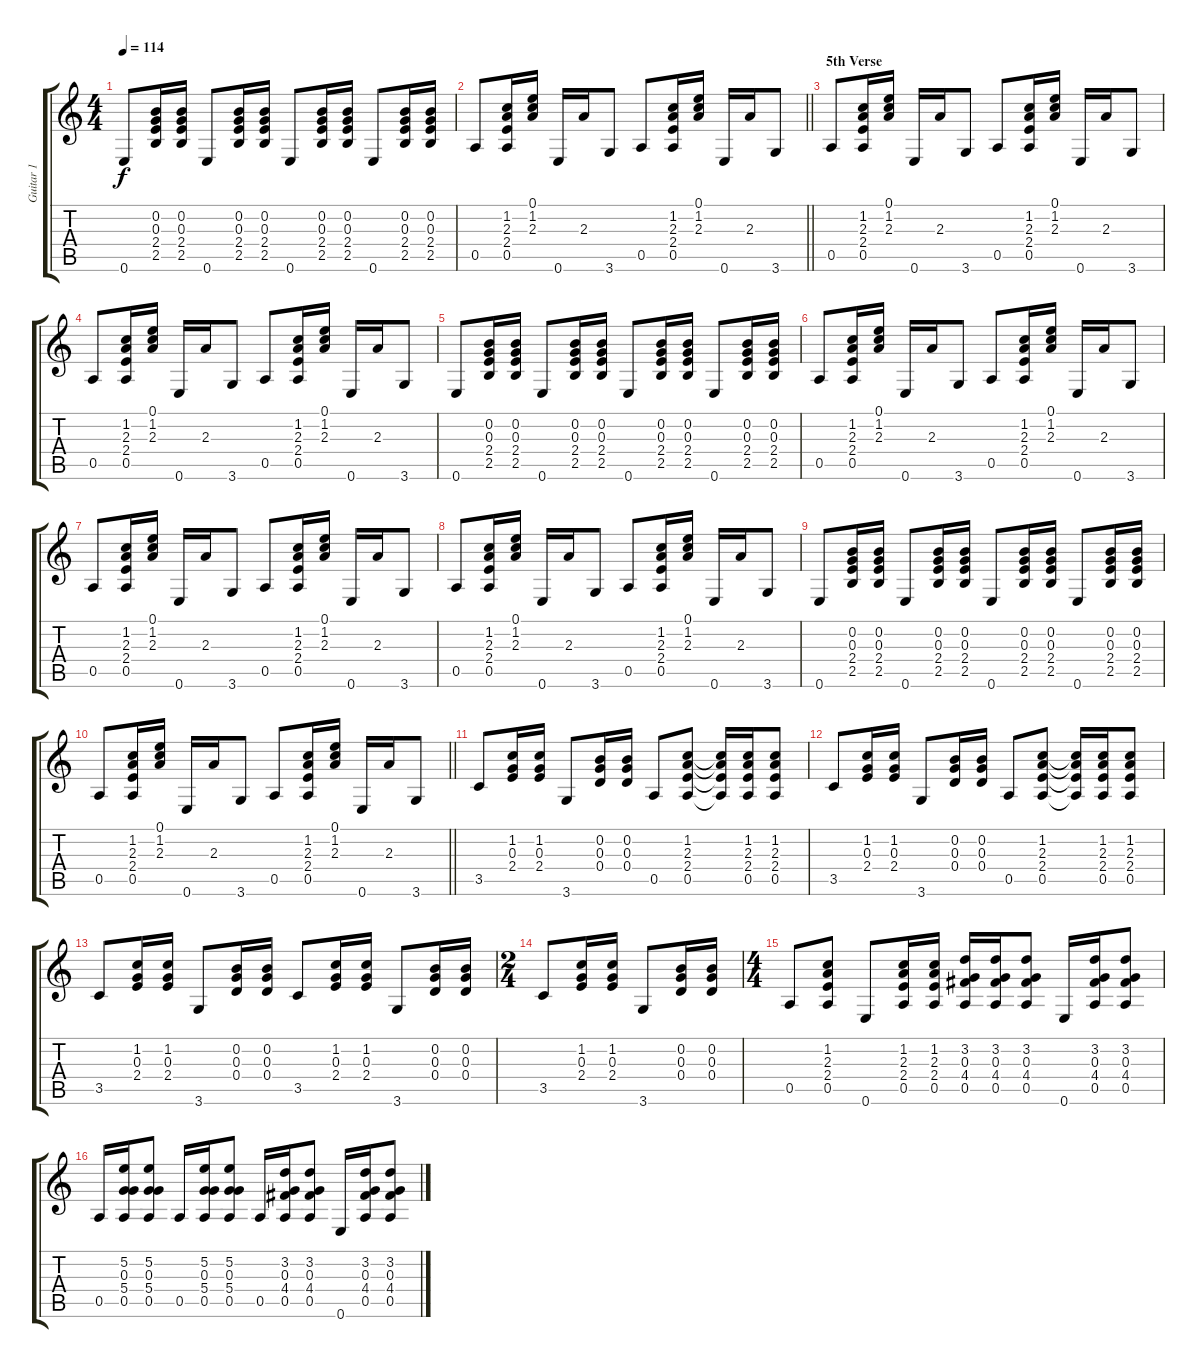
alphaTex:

\track ("Guitar 1" "Guitar 1") {instrument acousticguitarsteel}
\staff {score tabs}
\tuning (E4 B3 G3 D3 A2 E2) {hide}
\ts (4 4)
\tempo 114
\clef g2
\ks c
0.6.8{dy f} (0.2 0.3 2.4 2.5).16 (0.2 0.3 2.4 2.5).16 0.6.8 (0.2 0.3 2.4 2.5).16 (0.2 0.3 2.4 2.5).16 0.6.8 (0.2 0.3 2.4 2.5).16 (0.2 0.3 2.4 2.5).16 0.6.8 (0.2 0.3 2.4 2.5).16 (0.2 0.3 2.4 2.5).16 |
\barLineRight lightlight
0.5.8 (1.2 2.3 2.4 0.5).16 (0.1 1.2 2.3).16 0.6.16 2.3.16 3.6.8 0.5.8 (1.2 2.3 2.4 0.5).16 (0.1 1.2 2.3).16 0.6.16 2.3.16 3.6.8 |
\section ("" "5th Verse")
0.5.8 (1.2 2.3 2.4 0.5).16 (0.1 1.2 2.3).16 0.6.16 2.3.16 3.6.8 0.5.8 (1.2 2.3 2.4 0.5).16 (0.1 1.2 2.3).16 0.6.16 2.3.16 3.6.8 |
0.5.8 (1.2 2.3 2.4 0.5).16 (0.1 1.2 2.3).16 0.6.16 2.3.16 3.6.8 0.5.8 (1.2 2.3 2.4 0.5).16 (0.1 1.2 2.3).16 0.6.16 2.3.16 3.6.8 |
0.6.8 (0.2 0.3 2.4 2.5).16 (0.2 0.3 2.4 2.5).16 0.6.8 (0.2 0.3 2.4 2.5).16 (0.2 0.3 2.4 2.5).16 0.6.8 (0.2 0.3 2.4 2.5).16 (0.2 0.3 2.4 2.5).16 0.6.8 (0.2 0.3 2.4 2.5).16 (0.2 0.3 2.4 2.5).16 |
0.5.8 (1.2 2.3 2.4 0.5).16 (0.1 1.2 2.3).16 0.6.16 2.3.16 3.6.8 0.5.8 (1.2 2.3 2.4 0.5).16 (0.1 1.2 2.3).16 0.6.16 2.3.16 3.6.8 |
0.5.8 (1.2 2.3 2.4 0.5).16 (0.1 1.2 2.3).16 0.6.16 2.3.16 3.6.8 0.5.8 (1.2 2.3 2.4 0.5).16 (0.1 1.2 2.3).16 0.6.16 2.3.16 3.6.8 |
0.5.8 (1.2 2.3 2.4 0.5).16 (0.1 1.2 2.3).16 0.6.16 2.3.16 3.6.8 0.5.8 (1.2 2.3 2.4 0.5).16 (0.1 1.2 2.3).16 0.6.16 2.3.16 3.6.8 |
0.6.8 (0.2 0.3 2.4 2.5).16 (0.2 0.3 2.4 2.5).16 0.6.8 (0.2 0.3 2.4 2.5).16 (0.2 0.3 2.4 2.5).16 0.6.8 (0.2 0.3 2.4 2.5).16 (0.2 0.3 2.4 2.5).16 0.6.8 (0.2 0.3 2.4 2.5).16 (0.2 0.3 2.4 2.5).16 |
\barLineRight lightlight
0.5.8 (1.2 2.3 2.4 0.5).16 (0.1 1.2 2.3).16 0.6.16 2.3.16 3.6.8 0.5.8 (1.2 2.3 2.4 0.5).16 (0.1 1.2 2.3).16 0.6.16 2.3.16 3.6.8 |
3.5.8 (1.2 0.3 2.4).16 (1.2 0.3 2.4).16 3.6.8 (0.2 0.3 0.4).16 (0.2 0.3 0.4).16 0.5.8 (1.2 2.3 2.4 0.5).8 (1.2{t} 2.3{t} 2.4{t} 0.5{t}).16 (1.2 2.3 2.4 0.5).16 (1.2 2.3 2.4 0.5).8 |
3.5.8 (1.2 0.3 2.4).16 (1.2 0.3 2.4).16 3.6.8 (0.2 0.3 0.4).16 (0.2 0.3 0.4).16 0.5.8 (1.2 2.3 2.4 0.5).8 (1.2{t} 2.3{t} 2.4{t} 0.5{t}).16 (1.2 2.3 2.4 0.5).16 (1.2 2.3 2.4 0.5).8 |
3.5.8 (1.2 0.3 2.4).16 (1.2 0.3 2.4).16 3.6.8 (0.2 0.3 0.4).16 (0.2 0.3 0.4).16 3.5.8 (1.2 0.3 2.4).16 (1.2 0.3 2.4).16 3.6.8 (0.2 0.3 0.4).16 (0.2 0.3 0.4).16 |
\ts (2 4)
3.5.8 (1.2 0.3 2.4).16 (1.2 0.3 2.4).16 3.6.8 (0.2 0.3 0.4).16 (0.2 0.3 0.4).16 |
\ts (4 4)
0.5.8 (1.2 2.3 2.4 0.5).8 0.6.8 (1.2 2.3 2.4 0.5).16 (1.2 2.3 2.4 0.5).16 (3.2 0.3 4.4 0.5).16 (3.2 0.3 4.4 0.5).16 (3.2 0.3 4.4 0.5).8 0.6.16 (3.2 0.3 4.4 0.5).16 (3.2 0.3 4.4 0.5).8 |
0.5.16 (5.2 0.3 5.4 0.5).16 (5.2 0.3 5.4 0.5).8 0.5.16 (5.2 0.3 5.4 0.5).16 (5.2 0.3 5.4 0.5).8 0.5.16 (3.2 0.3 4.4 0.5).16 (3.2 0.3 4.4 0.5).8 0.6.16 (3.2 0.3 4.4 0.5).16 (3.2 0.3 4.4 0.5).8
